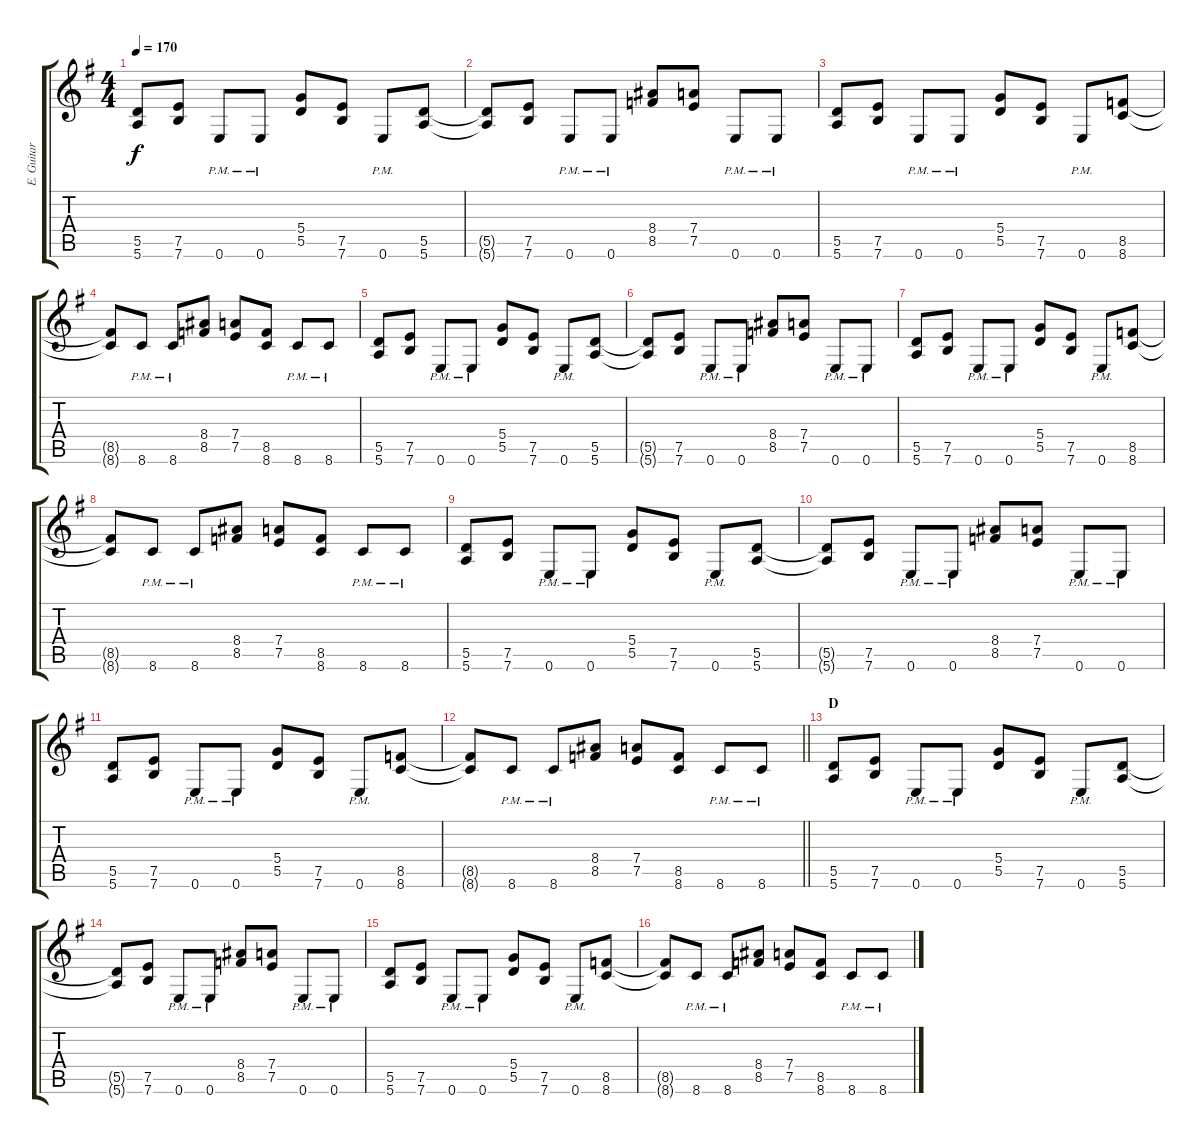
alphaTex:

\track ("E. Guitar II" "E. Guitar ") {instrument overdrivenguitar}
\staff {score tabs}
\tuning (E4 B3 G3 D3 A2 E2) {hide}
\ts (4 4)
\tempo 170
\clef g2
\ks g
(5.5 5.6).8{dy f} (7.5 7.6).8 0.6{pm}.8 0.6{pm}.8 (5.4 5.5).8 (7.5 7.6).8 0.6{pm}.8 (5.5 5.6).8 |
(5.5{t} 5.6{t}).8 (7.5 7.6).8 0.6{pm}.8 0.6{pm}.8 (8.4 8.5).8 (7.4 7.5).8 0.6{pm}.8 0.6{pm}.8 |
(5.5 5.6).8 (7.5 7.6).8 0.6{pm}.8 0.6{pm}.8 (5.4 5.5).8 (7.5 7.6).8 0.6{pm}.8 (8.5 8.6).8 |
(8.5{t} 8.6{t}).8 8.6{pm}.8 8.6{pm}.8 (8.4 8.5).8 (7.4 7.5).8 (8.5 8.6).8 8.6{pm}.8 8.6{pm}.8 |
(5.5 5.6).8 (7.5 7.6).8 0.6{pm}.8 0.6{pm}.8 (5.4 5.5).8 (7.5 7.6).8 0.6{pm}.8 (5.5 5.6).8 |
(5.5{t} 5.6{t}).8 (7.5 7.6).8 0.6{pm}.8 0.6{pm}.8 (8.4 8.5).8 (7.4 7.5).8 0.6{pm}.8 0.6{pm}.8 |
(5.5 5.6).8 (7.5 7.6).8 0.6{pm}.8 0.6{pm}.8 (5.4 5.5).8 (7.5 7.6).8 0.6{pm}.8 (8.5 8.6).8 |
(8.5{t} 8.6{t}).8 8.6{pm}.8 8.6{pm}.8 (8.4 8.5).8 (7.4 7.5).8 (8.5 8.6).8 8.6{pm}.8 8.6{pm}.8 |
(5.5 5.6).8 (7.5 7.6).8 0.6{pm}.8 0.6{pm}.8 (5.4 5.5).8 (7.5 7.6).8 0.6{pm}.8 (5.5 5.6).8 |
(5.5{t} 5.6{t}).8 (7.5 7.6).8 0.6{pm}.8 0.6{pm}.8 (8.4 8.5).8 (7.4 7.5).8 0.6{pm}.8 0.6{pm}.8 |
(5.5 5.6).8 (7.5 7.6).8 0.6{pm}.8 0.6{pm}.8 (5.4 5.5).8 (7.5 7.6).8 0.6{pm}.8 (8.5 8.6).8 |
\barLineRight lightlight
(8.5{t} 8.6{t}).8 8.6{pm}.8 8.6{pm}.8 (8.4 8.5).8 (7.4 7.5).8 (8.5 8.6).8 8.6{pm}.8 8.6{pm}.8 |
\section ("" "D")
(5.5 5.6).8 (7.5 7.6).8 0.6{pm}.8 0.6{pm}.8 (5.4 5.5).8 (7.5 7.6).8 0.6{pm}.8 (5.5 5.6).8 |
(5.5{t} 5.6{t}).8 (7.5 7.6).8 0.6{pm}.8 0.6{pm}.8 (8.4 8.5).8 (7.4 7.5).8 0.6{pm}.8 0.6{pm}.8 |
(5.5 5.6).8 (7.5 7.6).8 0.6{pm}.8 0.6{pm}.8 (5.4 5.5).8 (7.5 7.6).8 0.6{pm}.8 (8.5 8.6).8 |
(8.5{t} 8.6{t}).8 8.6{pm}.8 8.6{pm}.8 (8.4 8.5).8 (7.4 7.5).8 (8.5 8.6).8 8.6{pm}.8 8.6{pm}.8
